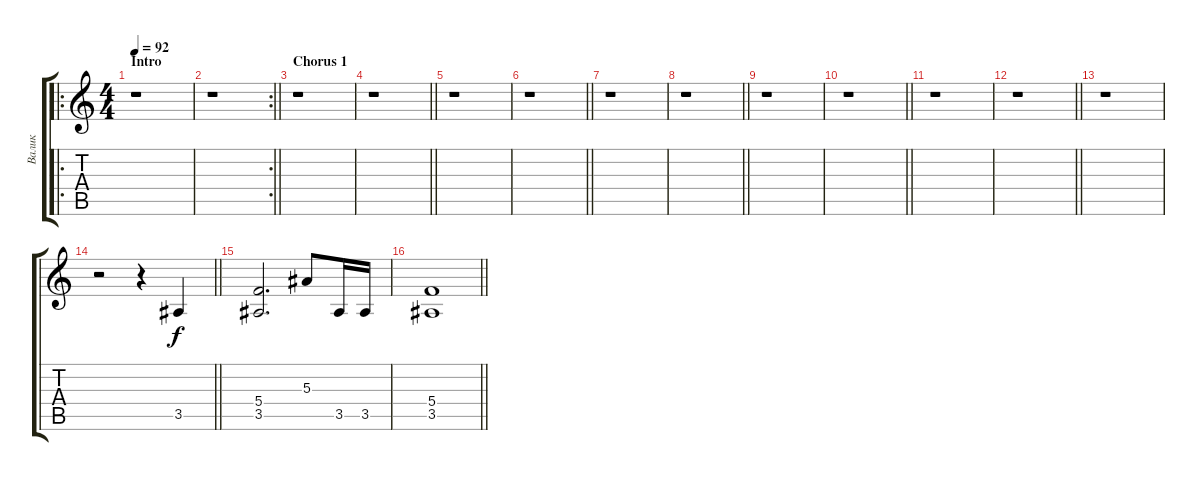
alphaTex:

\track ("Валик" "Валик") {instrument distortionguitar}
\staff {score tabs}
\tuning (D4 A3 F3 C3 G2 C2) {hide}
\ro
\ts (4 4)
\section ("" "Intro")
\tempo 92
\clef g2
\ks c
r.1{dy f instrument distortionguitar} |
\rc 2
\barLineRight lightlight
r.1 |
\section ("" "Chorus 1")
r.1 |
\barLineRight lightlight
r.1 |
r.1 |
\barLineRight lightlight
r.1 |
r.1 |
\barLineRight lightlight
r.1 |
r.1 |
\barLineRight lightlight
r.1 |
r.1 |
\barLineRight lightlight
r.1 |
r.1 |
\barLineRight lightlight
r.2 r.4 3.5.4 |
(5.4 3.5).2{d} 5.3.8 3.5.16 3.5.16 |
\barLineRight lightlight
(5.4 3.5).1
